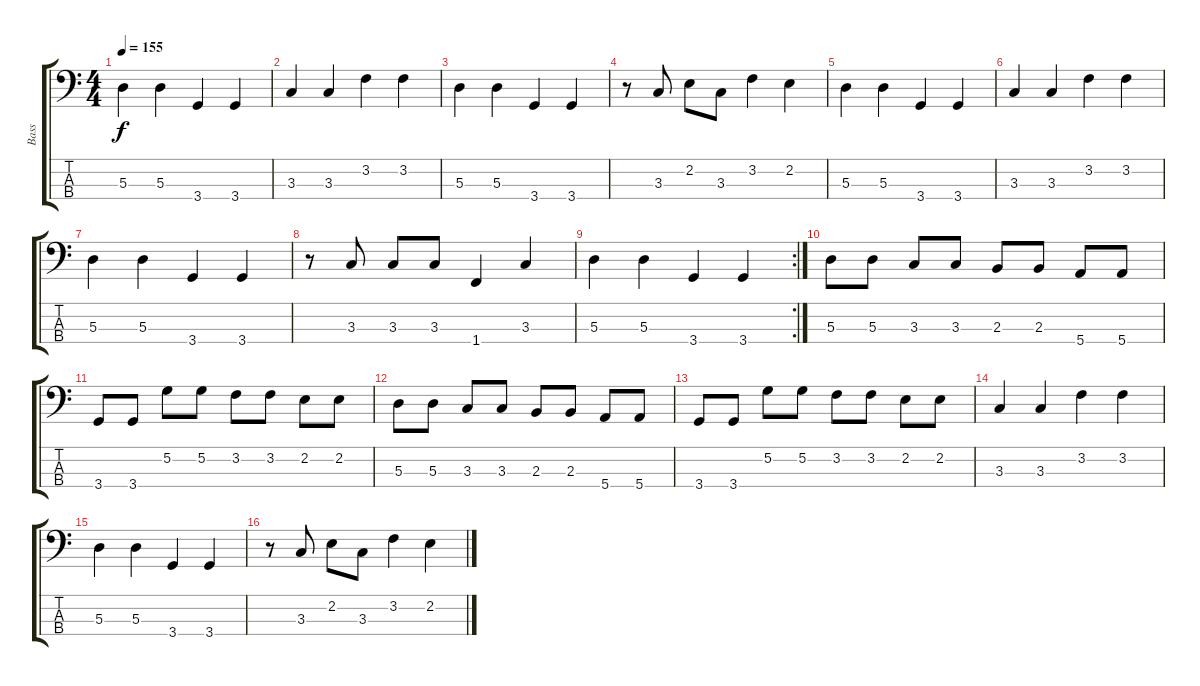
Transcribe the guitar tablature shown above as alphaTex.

\track ("Bass" "Bass") {instrument electricbassfinger}
\staff {score tabs}
\tuning (G2 D2 A1 E1) {hide}
\ts (4 4)
\tempo 155
\clef f4
\ks c
5.3.4{dy f} 5.3.4 3.4.4 3.4.4 |
3.3.4 3.3.4 3.2.4 3.2.4 |
5.3.4 5.3.4 3.4.4 3.4.4 |
r.8 3.3.8 2.2.8 3.3.8 3.2.4 2.2.4 |
5.3.4 5.3.4 3.4.4 3.4.4 |
3.3.4 3.3.4 3.2.4 3.2.4 |
5.3.4 5.3.4 3.4.4 3.4.4 |
r.8 3.3.8 3.3.8 3.3.8 1.4.4 3.3.4 |
\rc 2
5.3.4 5.3.4 3.4.4 3.4.4 |
5.3.8 5.3.8 3.3.8 3.3.8 2.3.8 2.3.8 5.4.8 5.4.8 |
3.4.8 3.4.8 5.2.8 5.2.8 3.2.8 3.2.8 2.2.8 2.2.8 |
5.3.8 5.3.8 3.3.8 3.3.8 2.3.8 2.3.8 5.4.8 5.4.8 |
3.4.8 3.4.8 5.2.8 5.2.8 3.2.8 3.2.8 2.2.8 2.2.8 |
3.3.4 3.3.4 3.2.4 3.2.4 |
5.3.4 5.3.4 3.4.4 3.4.4 |
r.8 3.3.8 2.2.8 3.3.8 3.2.4 2.2.4
